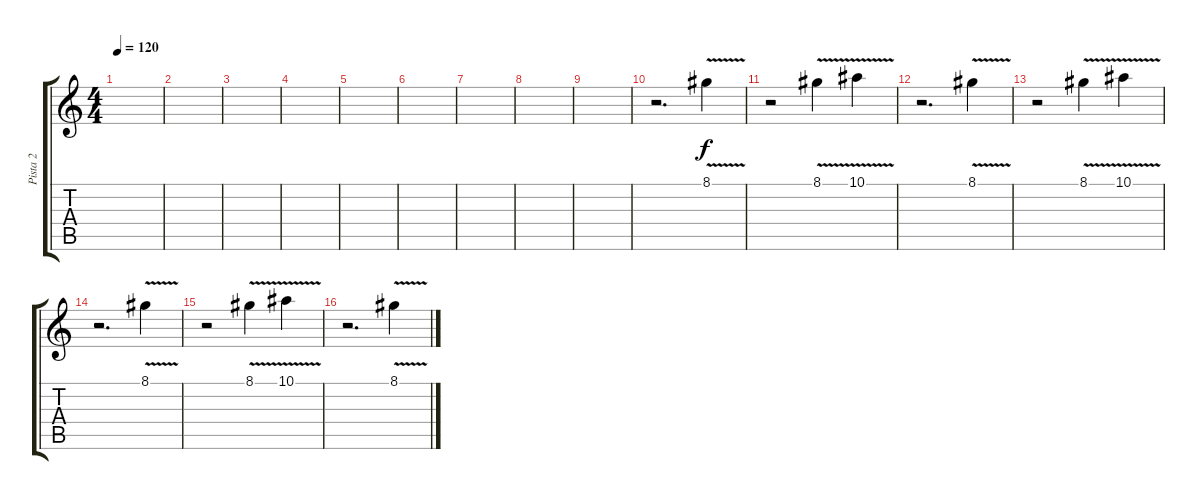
\track ("Pista 2" "Pista 2") {instrument overdrivenguitar}
\staff {score tabs}
\tuning (C4 G3 Eb3 Bb2 F2 C2) {hide}
\ts (4 4)
\tempo 120
\clef g2
\ks c
|
|
|
|
|
|
|
|
|
r.2{d} 8.1{v}.4 |
r.2 8.1{v}.4 10.1{v}.4 |
r.2{d} 8.1{v}.4 |
r.2 8.1{v}.4 10.1{v}.4 |
r.2{d} 8.1{v}.4 |
r.2 8.1{v}.4 10.1{v}.4 |
r.2{d} 8.1{v}.4
